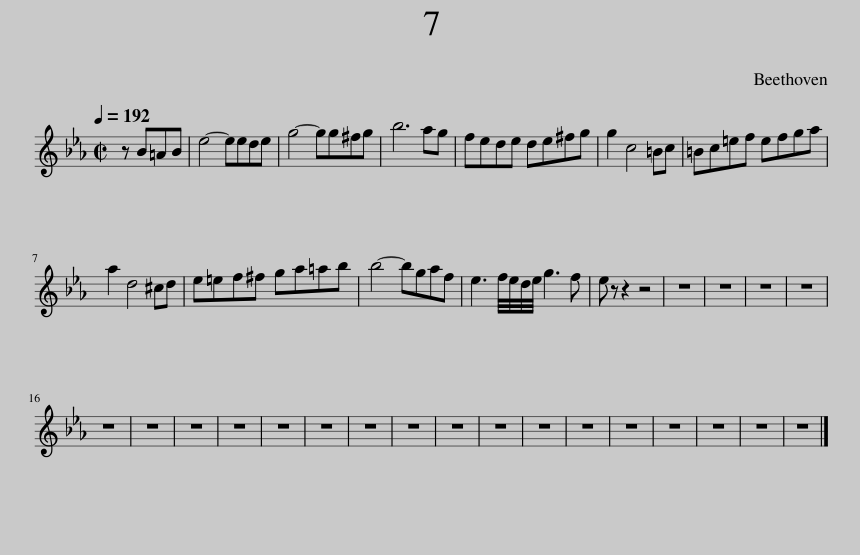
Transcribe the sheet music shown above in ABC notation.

X:1
L:1/8
Q:1/4=192
M:2/2
I:linebreak $
K:Eb
V:1 treble
V:1
 z B=AB | e4- eede | g4- gg^fg | b6 ag | fede de^fg | %5
 g2 c4 =Bc | =Bc=ef efga |$ a2 d4 ^cd | e=ef^f ga=ab | b4- bgaf | %10
 e3 f/4e/4d/4e/4 g3 f | e z z2 z4 | z8 | z8 | z8 | %15
 z8 |$ z8 | z8 | z8 | z8 | %20
 z8 | z8 | z8 | z8 | z8 | %25
 z8 | z8 | z8 | z8 | z8 | %30
 z8 | z8 | z8 |] %33
